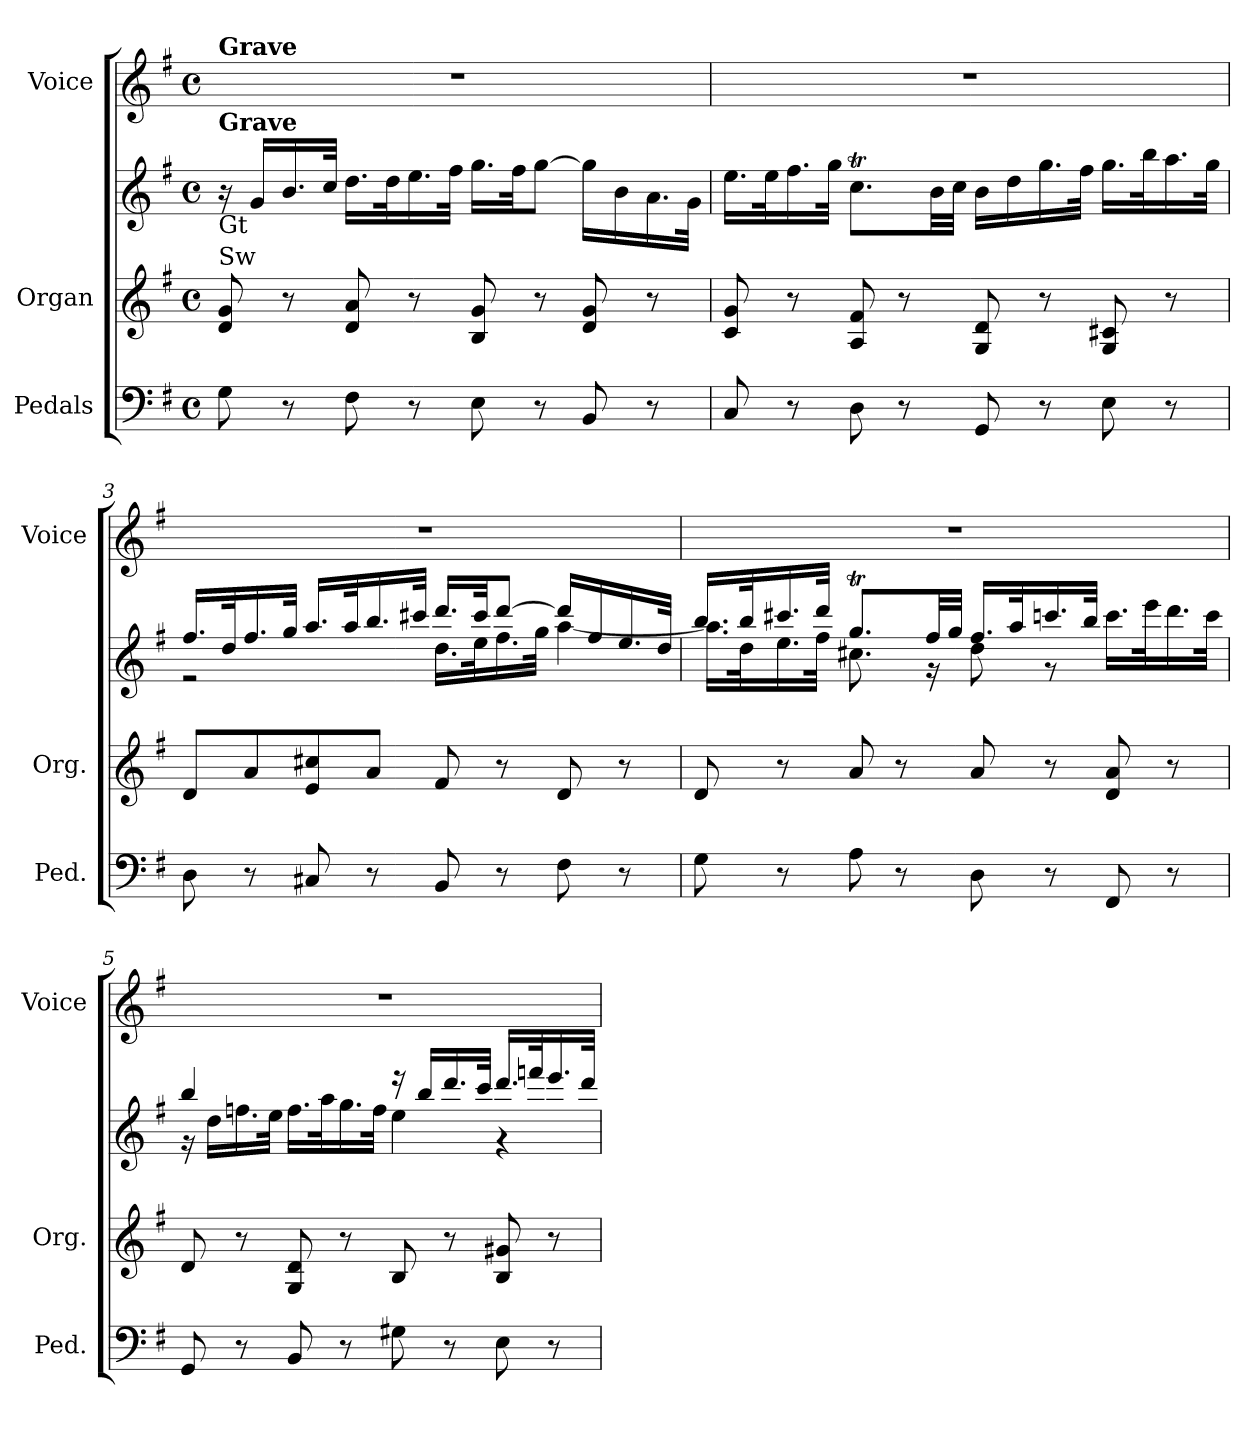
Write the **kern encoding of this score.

**kern	**kern	**kern	**kern
*part3	*part2	*part2	*part1
*staff4	*staff3	*staff2	*staff1
*I"Pedals	*I"Organ	*	*I"Voice
*I'Ped.	*I'Org.	*	*I'Voice
!!LO:PB:g=z
*clefF4	*clefG2	*clefG2	*clefG2
*k[f#]	*k[f#]	*k[f#]	*k[f#]
*G:	*G:	*G:	*G:
*M4/4	*M4/4	*M4/4	*M4/4
*met(c)	*met(c)	*met(c)	*met(c)
*MM50	*MM50	*MM50	*MM50
=1	=1	=1	=1
!	!	!	!LO:TX:a:B:t=Grave
!	!	!LO:TX:b:t=Gt	!
!	!	!LO:TX:a:B:t=Grave	!
!	!LO:TX:a:t=Sw	!	!
8Gi\	8di/ 8gi	16r	1r
.	.	16gi/LL	.
8r	8r	16.bi/	.
.	.	32cci/JJk	.
8F#i\	8di/ 8ai	16.ddi\LL	.
.	.	32ddi\k	.
8r	8r	16.eei\	.
.	.	32ff#i\JJk	.
8Ei\	8Bi/ 8gi	16.ggi\LL	.
.	.	32ff#i\Jk	.
8r	8r	[>8ggi\J	.
8BBi/	8di/ 8gi	16ggi\LL]	.
.	.	16bi\	.
8r	8r	16.ai\	.
.	.	32gi\JJk	.
=2	=2	=2	=2
8Ci/	8ci/ 8gi	16.eei\LL	1r
.	.	32eei\k	.
8r	8r	16.ff#i\	.
.	.	32ggi\JJk	.
8Di\	8Ai/ 8f#i	8.ccTi\L	.
8r	8r	.	.
.	.	32bi\LL	.
.	.	32cci\JJJ	.
8GGi/	8Gi/ 8di	16bi\LL	.
.	.	16ddi\	.
8r	8r	16.ggi\	.
.	.	32ff#i\JJk	.
8Ei\	8Gi/ 8c#Xi	16.ggi\LL	.
.	.	32bbi\k	.
8r	8r	16.aai\	.
.	.	32ggi\JJk	.
!!LO:LB:g=z
=3	=3	=3	=3
*	*	*^	*
8Di\	8di/L	16.ff#i/LL	2r	1r
.	.	32ddi/k	.	.
8r	8ai/	16.ff#i/	.	.
.	.	32ggi/JJk	.	.
8C#Xi/	8ei/ 8cc#Xi	16.aai/LL	.	.
.	.	32aai/k	.	.
8r	8ai/J	16.bbi/	.	.
.	.	32ccc#Xi/JJk	.	.
8BBi/	8f#i/	16.dddi/LL	16.ddi\LL	.
.	.	32ccc#i/Jk	32eei\k	.
8r	8r	[>8dddi/J	16.ff#i\	.
.	.	.	32ggi\JJk	.
8F#i\	8di/	16dddi/LL]	[<4aai\	.
.	.	16ff#i/	.	.
8r	8r	16.eei/	.	.
.	.	32ddi/JJk	.	.
=4	=4	=4	=4	=4
8Gi\	8di/	16.bbi/LL	16.aai\LL]	1r
.	.	32bbi/k	32ddi\k	.
8r	8r	16.ccc#Xi/	16.eei\	.
.	.	32dddi/JJk	32ff#i\JJk	.
8Ai\	8ai/	8.ggTi/L	8.cc#Xi\	.
8r	8r	.	.	.
.	.	32ff#i/LL	16r	.
.	.	32ggi/JJJ	.	.
8Di\	8ai/	16.ff#i/LL	8ddi\	.
.	.	32aai/k	.	.
8r	8r	16.cccni/	8r	.
.	.	32bbi/JJk	.	.
8FF#i/	8di/ 8ai	16.ccci\LL	4ryy	.
.	.	32eeei\k	.	.
8r	8r	16.dddi\	.	.
.	.	32ccci\JJk	.	.
!!LO:LB:g=z
=5	=5	=5	=5	=5
8GGi/	8di/	4bbi/	16r	1r
.	.	.	16ddi\LL	.
8r	8r	.	16.ffni\	.
.	.	.	32eei\JJk	.
8BBi/	8Gi/ 8di	4ryy	16.ffi\LL	.
.	.	.	32aai\k	.
8r	8r	.	16.ggi\	.
.	.	.	32ffi\JJk	.
8G#Xi\	8Bi/	16r	4eei\	.
.	.	16bbi/LL	.	.
8r	8r	16.dddi/	.	.
.	.	32ccci/JJk	.	.
8Ei\	8Bi/ 8g#Xi	16.dddi/LL	4r	.
.	.	32fffni/k	.	.
8r	8r	16.eeei/	.	.
.	.	32dddi/JJk	.	.
*	*	*v	*v	*
=	=	=	=
*-	*-	*-	*-
